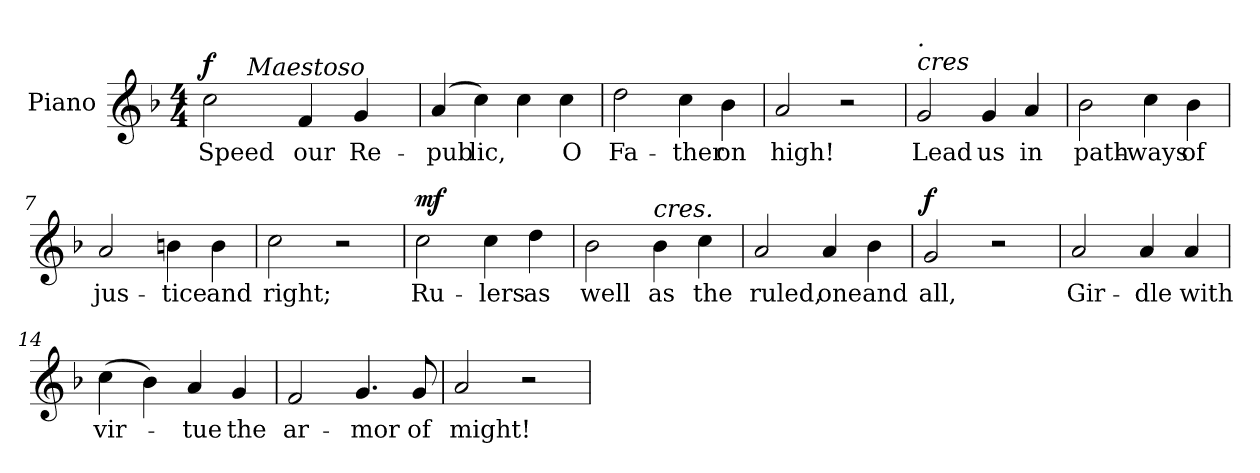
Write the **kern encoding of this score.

**kern	**text	**dynam
*part1	*part1	*part1
*staff1	*staff1	*staff1
*I"Piano	*	*
*I'Pno.	*	*
!!LO:PB:g=z
*clefG2	*	*
*k[b-]	*	*
*F:	*	*
*M4/4	*	*
=1	=1	=1
!	!LO:LY:b:color=#000000	!
*^	*	*
2cci\	8ryy	Speed	f
.	32ryy	.	.
.	256.ryy	.	.
!	!LO:TX:a:i:t=Maestoso	!	!
.	2ryy	.	.
!	!	!LO:LY:b:color=#000000	!
4fi/	.	our	.
.	4ryy	.	.
!	!	!LO:LY:b:color=#000000	!
4gi/	.	Re-	.
.	16ryy	.	.
.	64ryy	.	.
.	128ryy	.	.
.	512ryy	.	.
*v	*v	*	*
=2	=2	=2
*^	*	*
!	!	!LO:LY:b:color=#000000	!
*v	*v	*	*
(4ai/	-pub	.
!	!LO:LY:b:color=#000000	!
4cci\)	lic,	.
4cci\	.	.
!	!LO:LY:b:color=#000000	!
4cci\	O	.
=3	=3	=3
!	!LO:LY:b:color=#000000	!
2ddi\	Fa-	.
!	!LO:LY:b:color=#000000	!
4cci\	-ther	.
!	!LO:LY:b:color=#000000	!
4b-i\	on	.
=4	=4	=4
!	!LO:LY:b:color=#000000	!
2ai/	high!	.
2r	.	.
!!LO:LB:g=z
=5	=5	=5
!LO:TX:a:i:t=cres	!	!
!LO:TX:i:t=.	!	!
!	!LO:LY:b:color=#000000	!
2gi/	Lead	.
!	!LO:LY:b:color=#000000	!
4gi/	us	.
!	!LO:LY:b:color=#000000	!
4ai/	in	.
=6	=6	=6
!	!LO:LY:b:color=#000000	!
2b-i\	path-	.
!	!LO:LY:b:color=#000000	!
4cci\	-ways	.
!	!LO:LY:b:color=#000000	!
4b-i\	of	.
=7	=7	=7
!	!LO:LY:b:color=#000000	!
2ai/	jus-	.
!	!LO:LY:b:color=#000000	!
4bni\	-tice	.
!	!LO:LY:b:color=#000000	!
4bi\	and	.
=8	=8	=8
!	!LO:LY:b:color=#000000	!
2cci\	right;	.
2r	.	.
=9	=9	=9
!	!LO:LY:b:color=#000000	!
2cci\	Ru-	mf
!	!LO:LY:b:color=#000000	!
4cci\	-lers	.
!	!LO:LY:b:color=#000000	!
4ddi\	as	.
=10	=10	=10
!	!LO:LY:b:color=#000000	!
2b-i\	well	.
!LO:TX:a:i:t=cres.	!	!
!	!LO:LY:b:color=#000000	!
4b-i\	as	.
!	!LO:LY:b:color=#000000	!
4cci\	the	.
=11	=11	=11
!	!LO:LY:b:color=#000000	!
2ai/	ruled,	.
!	!LO:LY:b:color=#000000	!
4ai/	one	.
!	!LO:LY:b:color=#000000	!
4b-i\	and	.
=12	=12	=12
!	!LO:LY:b:color=#000000	!
2gi/	all,	f
2r	.	.
!!LO:LB:g=z
=13	=13	=13
!	!LO:LY:b:color=#000000	!
2ai/	Gir-	.
!	!LO:LY:b:color=#000000	!
4ai/	-dle	.
!	!LO:LY:b:color=#000000	!
4ai/	with	.
=14	=14	=14
!	!LO:LY:b:color=#000000	!
(4cci\	vir-	.
4b-i\)	.	.
!	!LO:LY:b:color=#000000	!
4ai/	-tue	.
!	!LO:LY:b:color=#000000	!
4gi/	the	.
=15	=15	=15
!	!LO:LY:b:color=#000000	!
2fi/	ar-	.
!	!LO:LY:b:color=#000000	!
4.gi/	-mor	.
!	!LO:LY:b:color=#000000	!
8gi/	of	.
=16	=16	=16
!	!LO:LY:b:color=#000000	!
2ai/	might!	.
2r	.	.
=	=	=
*-	*-	*-
